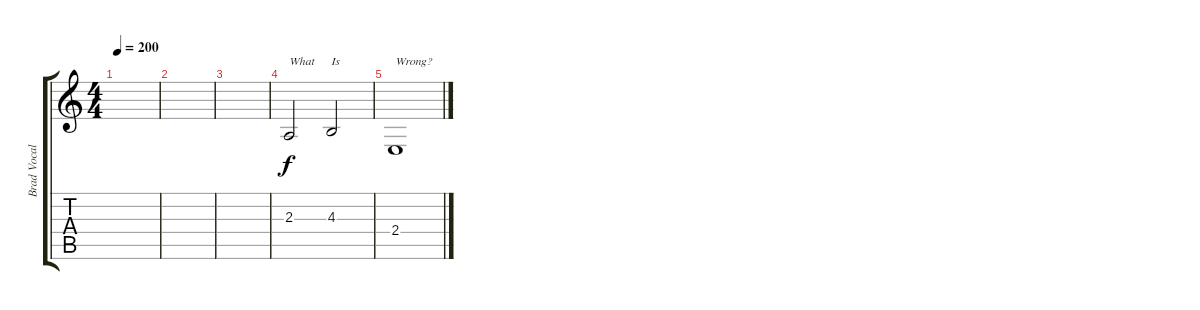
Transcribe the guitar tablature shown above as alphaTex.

\track ("Brad Vocals " "Brad Vocal") {instrument altosax}
\staff {score tabs}
\tuning (E4 B3 G3 D3 A2 E2) {hide}
\ts (4 4)
\tempo 200
\clef g2
\ks c
|
|
|
2.3.2{txt "What"} 4.3.2{txt "Is"} |
2.4.1{txt "Wrong?"}
